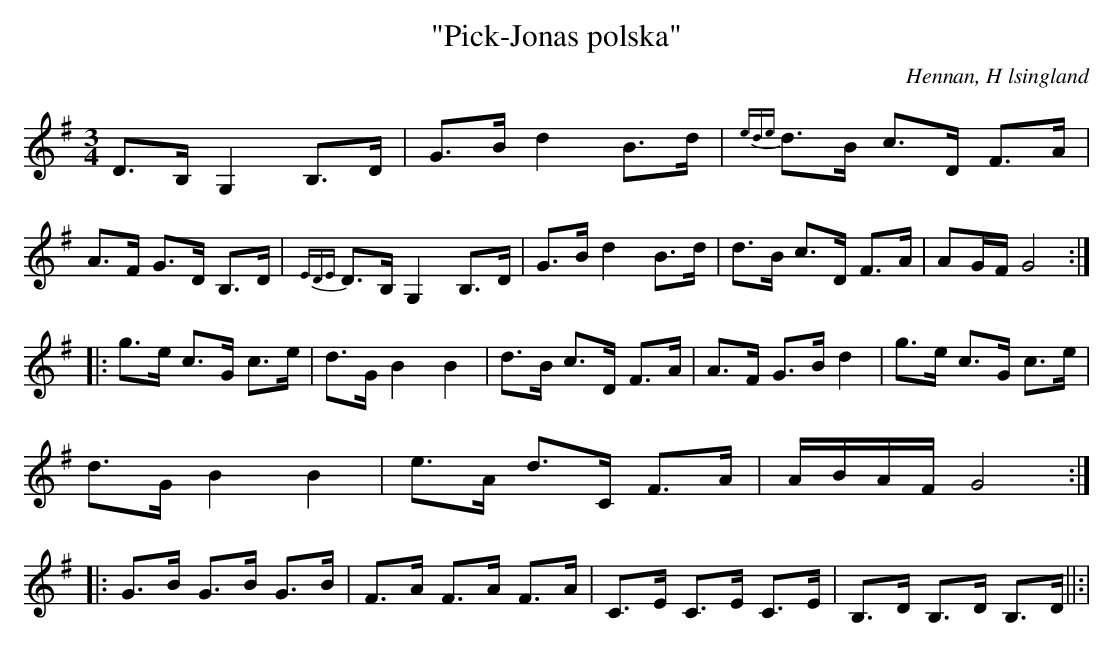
X:1
T: "Pick-Jonas polska"
O: Hennan, H lsingland
M: 3/4
L: 1/8
K: G
D>B, G,2 B,>D | G>B d2 B>d | {ede}d>B c>D F>A| A>F G>D B,>D|{EDE}D>B, G,2 B,>D|G>B d2 B>d | d>B c>D F>A| AG/F/ G4 :||:
g>e c>G c>e | d>G B2 B2 | d>B c>D F>A|A>F G>B d2|g>e c>G c>e | d>G B2 B2 | e>A d>C F>A|A/B/A/F/ G4:||:G>B G>B G>B|F>A F>A F>A|C>E C>E C>E|B,>D B,>D B,>D||:|
